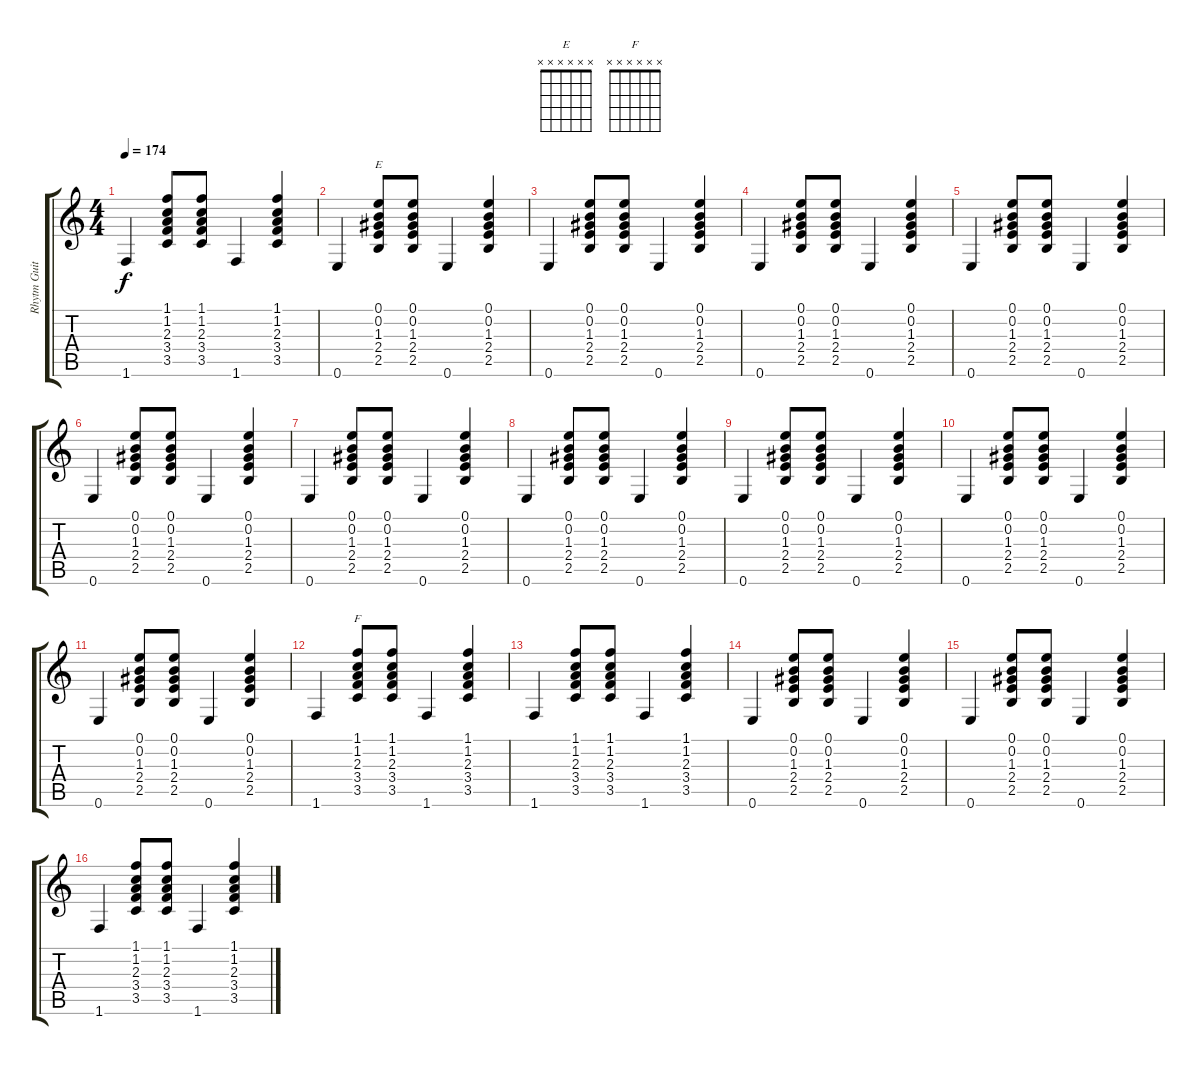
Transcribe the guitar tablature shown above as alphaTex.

\track ("Rhytm Guitar" "Rhytm Guit") {instrument distortionguitar}
\staff {score tabs}
\tuning (E4 B3 G3 D3 A2 E2) {hide}
\chord ("E" x x x x x x)
\chord ("F" x x x x x x)
\ts (4 4)
\tempo 174
\clef g2
\ks c
1.6.4{dy f} (1.1 1.2 2.3 3.4 3.5).8 (1.1 1.2 2.3 3.4 3.5).8 1.6.4 (1.1 1.2 2.3 3.4 3.5).4 |
0.6.4 (0.1 0.2 1.3 2.4 2.5).8{ch "E"} (0.1 0.2 1.3 2.4 2.5).8 0.6.4 (0.1 0.2 1.3 2.4 2.5).4 |
0.6.4 (0.1 0.2 1.3 2.4 2.5).8 (0.1 0.2 1.3 2.4 2.5).8 0.6.4 (0.1 0.2 1.3 2.4 2.5).4 |
0.6.4 (0.1 0.2 1.3 2.4 2.5).8 (0.1 0.2 1.3 2.4 2.5).8 0.6.4 (0.1 0.2 1.3 2.4 2.5).4 |
0.6.4 (0.1 0.2 1.3 2.4 2.5).8 (0.1 0.2 1.3 2.4 2.5).8 0.6.4 (0.1 0.2 1.3 2.4 2.5).4 |
0.6.4 (0.1 0.2 1.3 2.4 2.5).8 (0.1 0.2 1.3 2.4 2.5).8 0.6.4 (0.1 0.2 1.3 2.4 2.5).4 |
0.6.4 (0.1 0.2 1.3 2.4 2.5).8 (0.1 0.2 1.3 2.4 2.5).8 0.6.4 (0.1 0.2 1.3 2.4 2.5).4 |
0.6.4 (0.1 0.2 1.3 2.4 2.5).8 (0.1 0.2 1.3 2.4 2.5).8 0.6.4 (0.1 0.2 1.3 2.4 2.5).4 |
0.6.4 (0.1 0.2 1.3 2.4 2.5).8 (0.1 0.2 1.3 2.4 2.5).8 0.6.4 (0.1 0.2 1.3 2.4 2.5).4 |
0.6.4 (0.1 0.2 1.3 2.4 2.5).8 (0.1 0.2 1.3 2.4 2.5).8 0.6.4 (0.1 0.2 1.3 2.4 2.5).4 |
0.6.4 (0.1 0.2 1.3 2.4 2.5).8 (0.1 0.2 1.3 2.4 2.5).8 0.6.4 (0.1 0.2 1.3 2.4 2.5).4 |
1.6.4 (1.1 1.2 2.3 3.4 3.5).8{ch "F"} (1.1 1.2 2.3 3.4 3.5).8 1.6.4 (1.1 1.2 2.3 3.4 3.5).4 |
1.6.4 (1.1 1.2 2.3 3.4 3.5).8 (1.1 1.2 2.3 3.4 3.5).8 1.6.4 (1.1 1.2 2.3 3.4 3.5).4 |
0.6.4 (0.1 0.2 1.3 2.4 2.5).8 (0.1 0.2 1.3 2.4 2.5).8 0.6.4 (0.1 0.2 1.3 2.4 2.5).4 |
0.6.4 (0.1 0.2 1.3 2.4 2.5).8 (0.1 0.2 1.3 2.4 2.5).8 0.6.4 (0.1 0.2 1.3 2.4 2.5).4 |
1.6.4 (1.1 1.2 2.3 3.4 3.5).8 (1.1 1.2 2.3 3.4 3.5).8 1.6.4 (1.1 1.2 2.3 3.4 3.5).4
